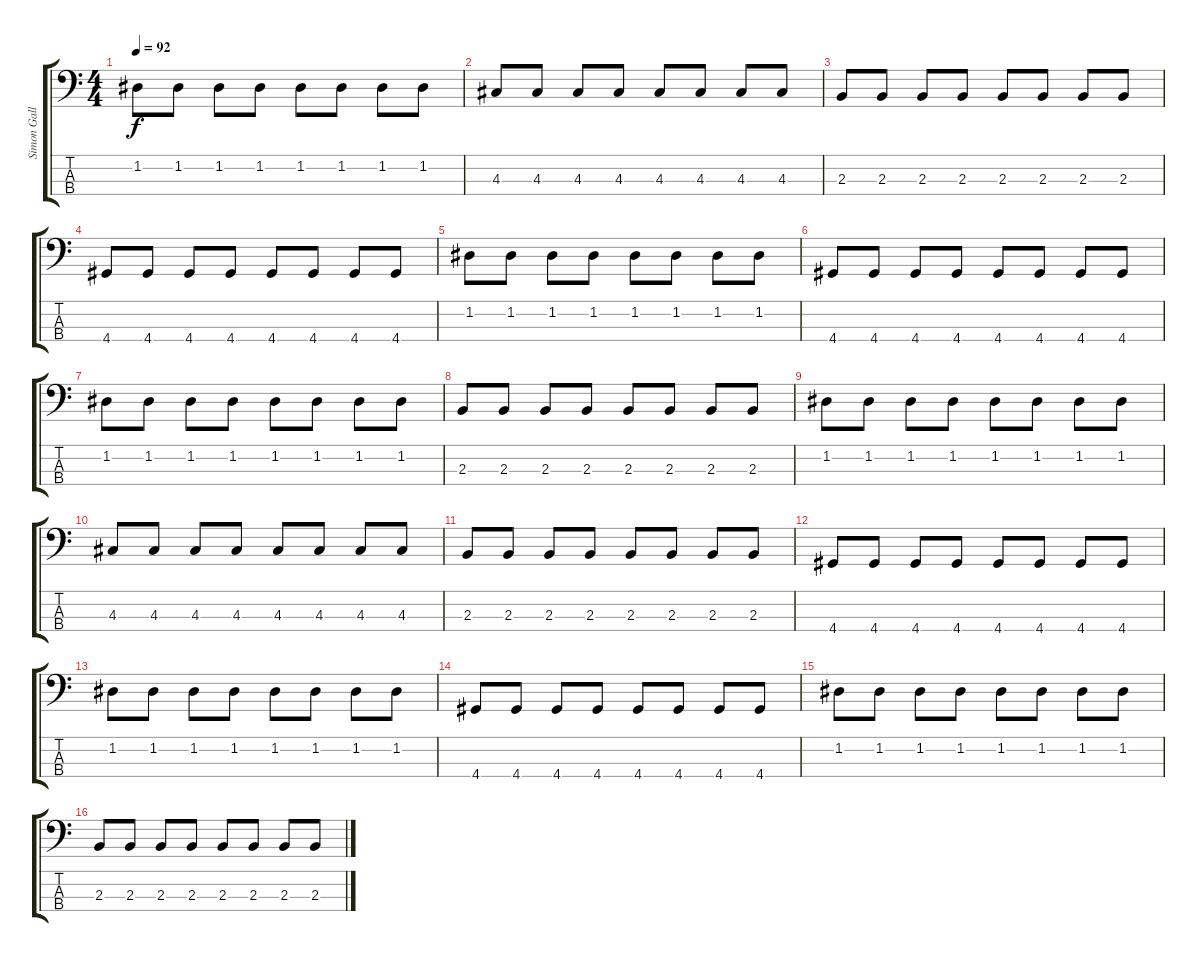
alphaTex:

\track ("Simon Gallup " "Simon Gall") {instrument electricbassfinger}
\staff {score tabs}
\tuning (G2 D2 A1 E1) {hide}
\ts (4 4)
\tempo 92
\clef f4
\ks c
1.2.8{dy f} 1.2.8 1.2.8 1.2.8 1.2.8 1.2.8 1.2.8 1.2.8 |
4.3.8 4.3.8 4.3.8 4.3.8 4.3.8 4.3.8 4.3.8 4.3.8 |
2.3.8 2.3.8 2.3.8 2.3.8 2.3.8 2.3.8 2.3.8 2.3.8 |
4.4.8 4.4.8 4.4.8 4.4.8 4.4.8 4.4.8 4.4.8 4.4.8 |
1.2.8 1.2.8 1.2.8 1.2.8 1.2.8 1.2.8 1.2.8 1.2.8 |
4.4.8 4.4.8 4.4.8 4.4.8 4.4.8 4.4.8 4.4.8 4.4.8 |
1.2.8 1.2.8 1.2.8 1.2.8 1.2.8 1.2.8 1.2.8 1.2.8 |
2.3.8 2.3.8 2.3.8 2.3.8 2.3.8 2.3.8 2.3.8 2.3.8 |
1.2.8 1.2.8 1.2.8 1.2.8 1.2.8 1.2.8 1.2.8 1.2.8 |
4.3.8 4.3.8 4.3.8 4.3.8 4.3.8 4.3.8 4.3.8 4.3.8 |
2.3.8 2.3.8 2.3.8 2.3.8 2.3.8 2.3.8 2.3.8 2.3.8 |
4.4.8 4.4.8 4.4.8 4.4.8 4.4.8 4.4.8 4.4.8 4.4.8 |
1.2.8 1.2.8 1.2.8 1.2.8 1.2.8 1.2.8 1.2.8 1.2.8 |
4.4.8 4.4.8 4.4.8 4.4.8 4.4.8 4.4.8 4.4.8 4.4.8 |
1.2.8 1.2.8 1.2.8 1.2.8 1.2.8 1.2.8 1.2.8 1.2.8 |
2.3.8 2.3.8 2.3.8 2.3.8 2.3.8 2.3.8 2.3.8 2.3.8
